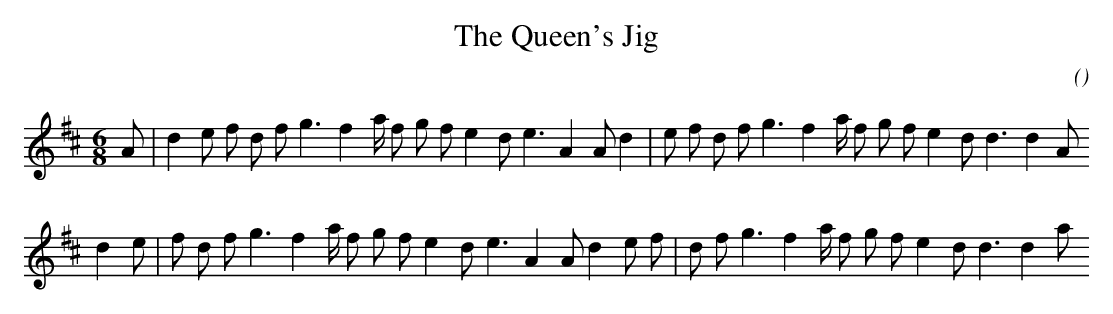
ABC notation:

X:1
T: The Queen's Jig
C:
O:
M:6/8
K:D
K:D
M:6/8
L:1/16
A2 |d4 e2 f2 d2 f2 g6 f4 a f2 g2 f2 e4 d2 e6 A4 A2 d4 |e2 f2 d2 f2 g6 f4 a f2 g2 f2 e4 d2 d6d4 A2
d4 e2 |f2 d2 f2 g6 f4 a f2 g2 f2 e4 d2 e6 A4 A2 d4 e2 f2 |d2 f2 g6 f4 a f2 g2 f2 e4 d2 d6d4 a2
